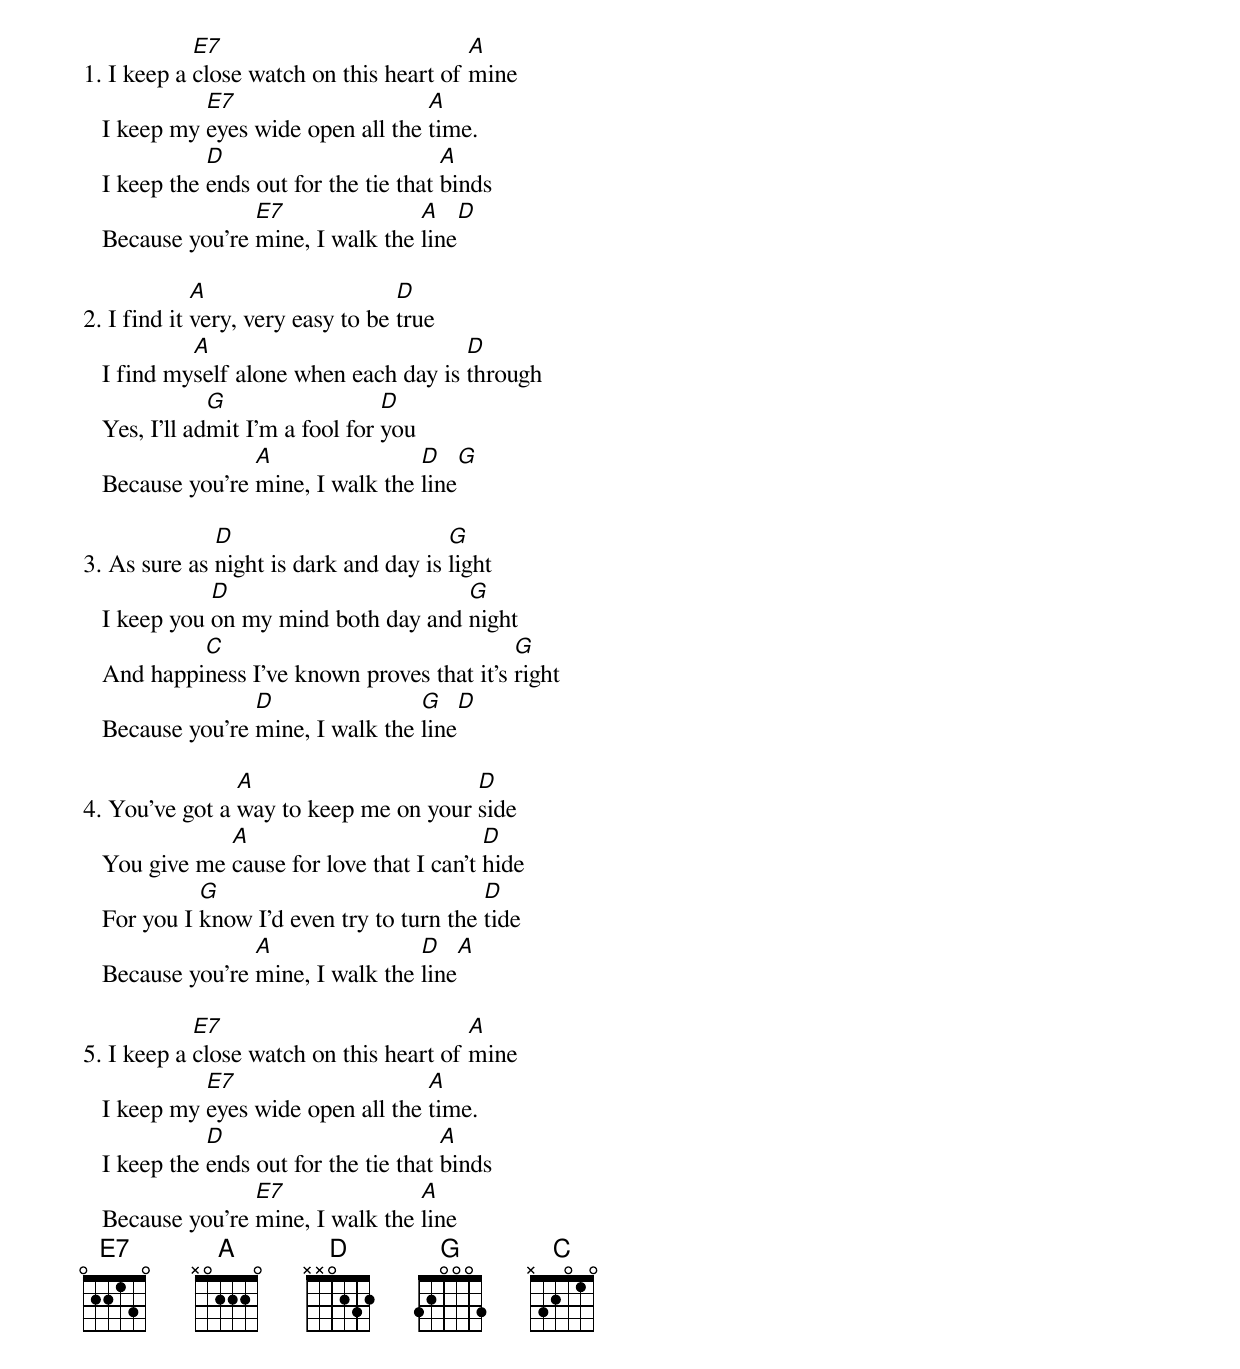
            E7                           A
1. I keep a close watch on this heart of mine
             E7                     A
   I keep my eyes wide open all the time.
              D                         A
   I keep the ends out for the tie that binds
                  E7               A            D
   Because you're mine, I walk the line

             A                     D
2. I find it very, very easy to be true
            A                           D
   I find myself alone when each day is through
               G                  D
   Yes, I'll admit I'm a fool for you
                  A                D            G
   Because you're mine, I walk the line

              D                        G
3. As sure as night is dark and day is light
              D                       G
   I keep you on my mind both day and night
            C                                G
   And happiness I've known proves that it's right
                  D                G            D
   Because you're mine, I walk the line

                A                      D
4. You've got a way to keep me on your side
               A                           D
   You give me cause for love that I can't hide
             G                             D
   For you I know I'd even try to turn the tide
                  A                D            A
   Because you're mine, I walk the line

            E7                           A
5. I keep a close watch on this heart of mine
             E7                     A
   I keep my eyes wide open all the time.
              D                         A
   I keep the ends out for the tie that binds
                  E7               A
   Because you're mine, I walk the line
